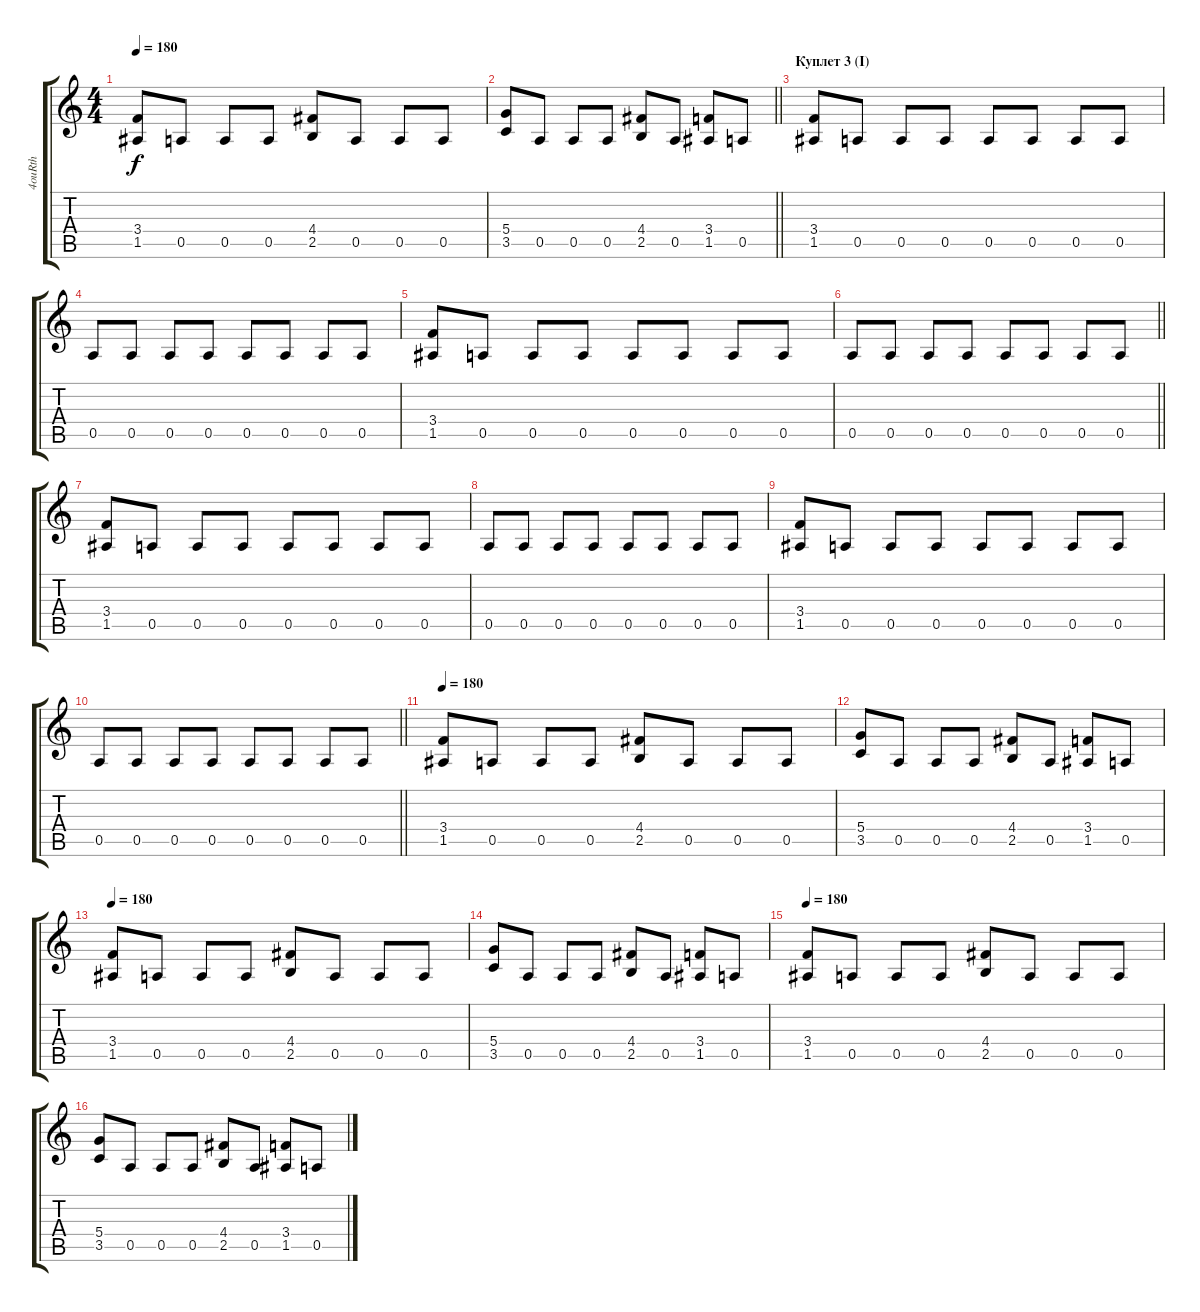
\track ("4ouRth" "4ouRth") {instrument distortionguitar}
\staff {score tabs}
\tuning (E4 B3 G3 D3 A2 E2) {hide}
\ts (4 4)
\tempo 180
\clef g2
\ks c
(3.4 1.5).8{dy f} 0.5.8 0.5.8 0.5.8 (4.4 2.5).8 0.5.8 0.5.8 0.5.8 |
\barLineRight lightlight
(5.4 3.5).8 0.5.8 0.5.8 0.5.8 (4.4 2.5).8 0.5.8 (3.4 1.5).8 0.5.8 |
\section ("" "Куплет 3 (I)")
(3.4 1.5).8 0.5.8 0.5.8 0.5.8 0.5.8 0.5.8 0.5.8 0.5.8 |
0.5.8 0.5.8 0.5.8 0.5.8 0.5.8 0.5.8 0.5.8 0.5.8 |
(3.4 1.5).8 0.5.8 0.5.8 0.5.8 0.5.8 0.5.8 0.5.8 0.5.8 |
\barLineRight lightlight
0.5.8 0.5.8 0.5.8 0.5.8 0.5.8 0.5.8 0.5.8 0.5.8 |
(3.4 1.5).8 0.5.8 0.5.8 0.5.8 0.5.8 0.5.8 0.5.8 0.5.8 |
0.5.8 0.5.8 0.5.8 0.5.8 0.5.8 0.5.8 0.5.8 0.5.8 |
(3.4 1.5).8 0.5.8 0.5.8 0.5.8 0.5.8 0.5.8 0.5.8 0.5.8 |
\barLineRight lightlight
0.5.8 0.5.8 0.5.8 0.5.8 0.5.8 0.5.8 0.5.8 0.5.8 |
\section ("" "")
\tempo 180
(3.4 1.5).8 0.5.8 0.5.8 0.5.8 (4.4 2.5).8 0.5.8 0.5.8 0.5.8 |
(5.4 3.5).8 0.5.8 0.5.8 0.5.8 (4.4 2.5).8 0.5.8 (3.4 1.5).8 0.5.8 |
\tempo 180
(3.4 1.5).8 0.5.8 0.5.8 0.5.8 (4.4 2.5).8 0.5.8 0.5.8 0.5.8 |
(5.4 3.5).8 0.5.8 0.5.8 0.5.8 (4.4 2.5).8 0.5.8 (3.4 1.5).8 0.5.8 |
\tempo 180
(3.4 1.5).8 0.5.8 0.5.8 0.5.8 (4.4 2.5).8 0.5.8 0.5.8 0.5.8 |
(5.4 3.5).8 0.5.8 0.5.8 0.5.8 (4.4 2.5).8 0.5.8 (3.4 1.5).8 0.5.8
